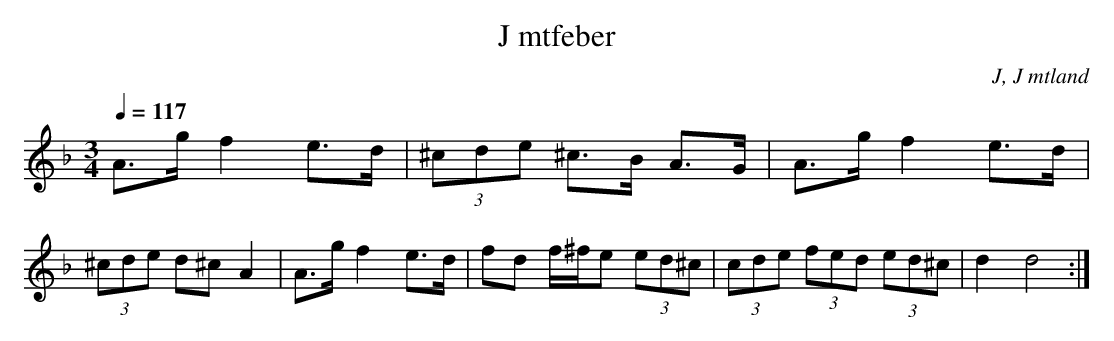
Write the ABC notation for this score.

X:1
T: J mtfeber
O: J, J mtland
M:3/4
L:1/8
Q:1/4=117
K:Dm
A>g f2 e>d|(3^cde ^c>B A>G|A>g f2 e>d|(3^cde d^c A2|A>g f2 e>d|fd f/^f/e (3ed^c|(3cde (3fed (3ed^c|d2 d4 :|
